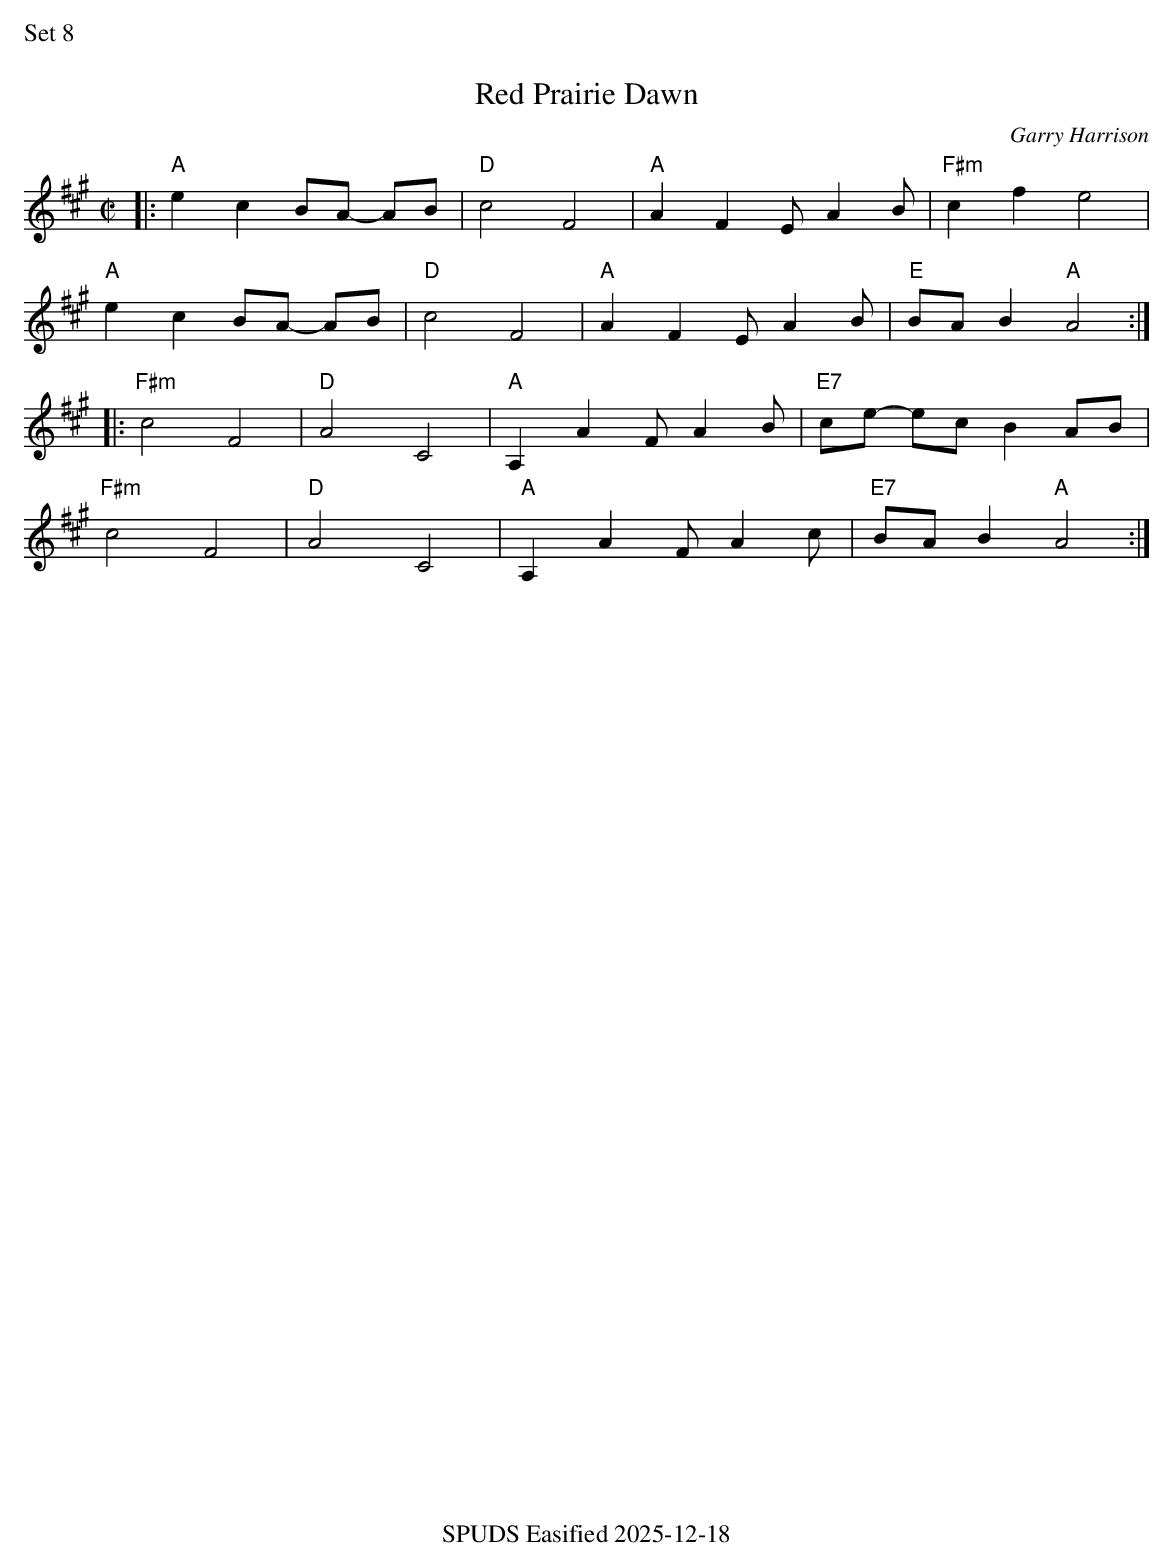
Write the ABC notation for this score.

X:1
%%text Set 8
T: Red Prairie Dawn
C: Garry Harrison
M: C|
L: 1/8
K: A
|:"A"e2c2 BA- AB | "D"c4 F4 | "A"A2F2 EA2B | "F#m"c2f2 e4 |
"A"e2c2 BA- AB | "D"c4 F4 | "A"A2F2 EA2B | "E" BAB2 "A"A4 :|
|:"F#m"c4 F4 | "D"A4 C4 |"A"A,2A2 FA2B | "E7"ce- ec B2AB |
"F#m"c4 F4| "D"A4 C4 |"A"A,2A2 FA2c | "E7"BAB2 "A"A4 :|
